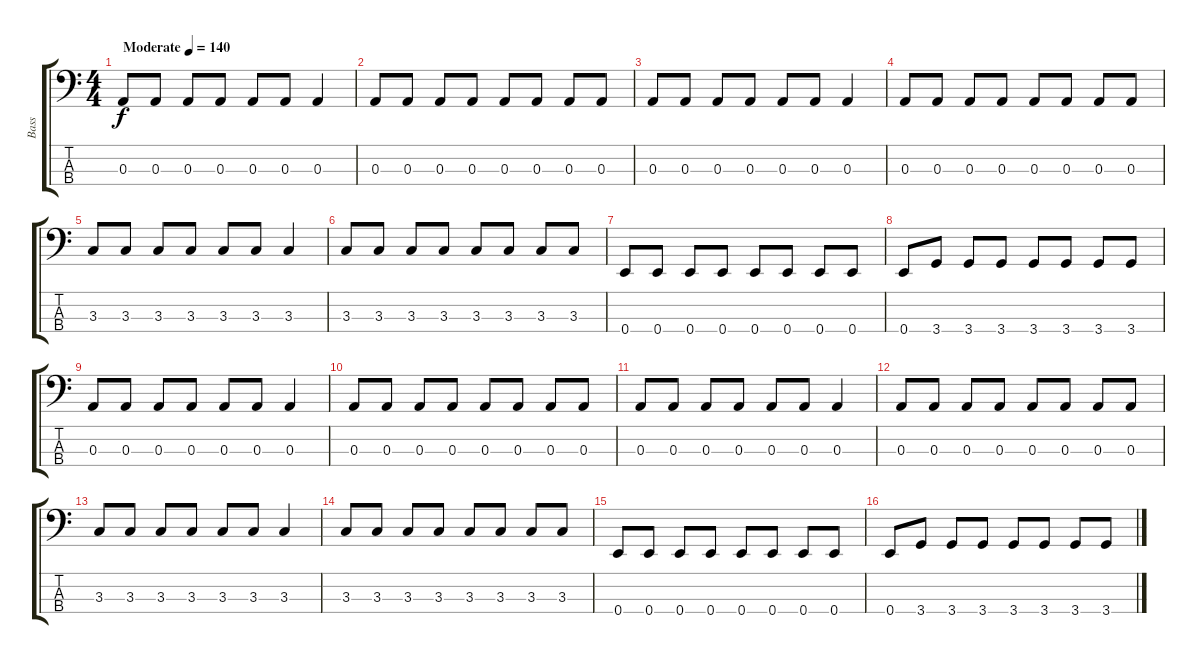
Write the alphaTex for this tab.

\track ("Bass" "Bass") {instrument electricbassfinger}
\staff {score tabs}
\tuning (G2 D2 A1 E1) {hide}
\ts (4 4)
\tempo (140 "Moderate")
\clef f4
\ks c
0.3.8{dy f instrument electricbassfinger} 0.3.8 0.3.8 0.3.8 0.3.8 0.3.8 0.3.4 |
0.3.8 0.3.8 0.3.8 0.3.8 0.3.8 0.3.8 0.3.8 0.3.8 |
0.3.8 0.3.8 0.3.8 0.3.8 0.3.8 0.3.8 0.3.4 |
0.3.8 0.3.8 0.3.8 0.3.8 0.3.8 0.3.8 0.3.8 0.3.8 |
3.3.8 3.3.8 3.3.8 3.3.8 3.3.8 3.3.8 3.3.4 |
3.3.8 3.3.8 3.3.8 3.3.8 3.3.8 3.3.8 3.3.8 3.3.8 |
0.4.8 0.4.8 0.4.8 0.4.8 0.4.8 0.4.8 0.4.8 0.4.8 |
0.4.8 3.4.8 3.4.8 3.4.8 3.4.8 3.4.8 3.4.8 3.4.8 |
0.3.8 0.3.8 0.3.8 0.3.8 0.3.8 0.3.8 0.3.4 |
0.3.8 0.3.8 0.3.8 0.3.8 0.3.8 0.3.8 0.3.8 0.3.8 |
0.3.8 0.3.8 0.3.8 0.3.8 0.3.8 0.3.8 0.3.4 |
0.3.8 0.3.8 0.3.8 0.3.8 0.3.8 0.3.8 0.3.8 0.3.8 |
3.3.8 3.3.8 3.3.8 3.3.8 3.3.8 3.3.8 3.3.4 |
3.3.8 3.3.8 3.3.8 3.3.8 3.3.8 3.3.8 3.3.8 3.3.8 |
0.4.8 0.4.8 0.4.8 0.4.8 0.4.8 0.4.8 0.4.8 0.4.8 |
0.4.8 3.4.8 3.4.8 3.4.8 3.4.8 3.4.8 3.4.8 3.4.8
